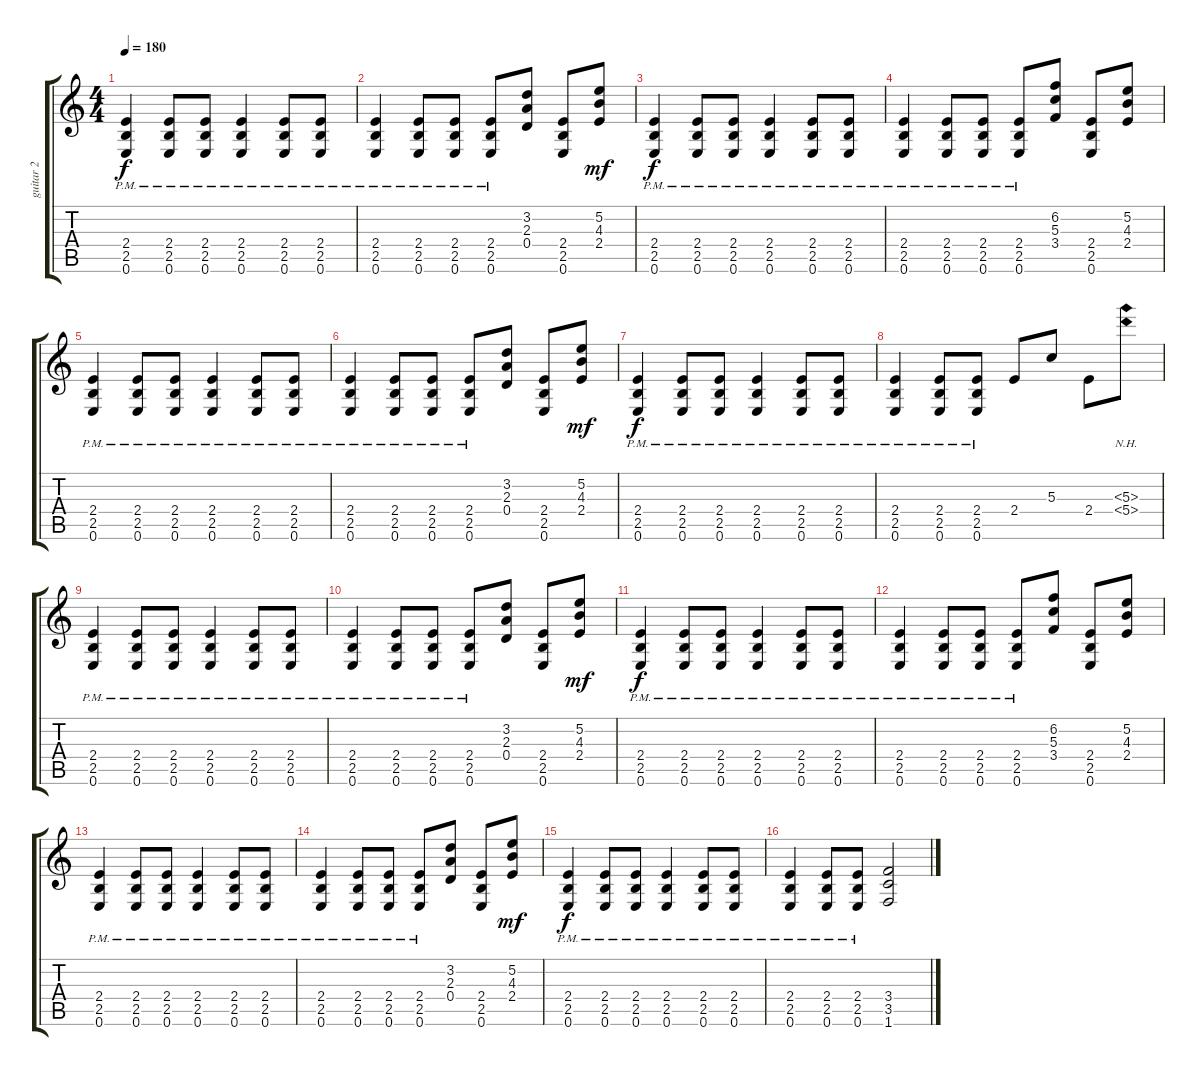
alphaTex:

\track ("guitar 2" "guitar 2") {instrument distortionguitar}
\staff {score tabs}
\tuning (E4 B3 G3 D3 A2 E2) {hide}
\ts (4 4)
\tempo 180
\clef g2
\ks c
(2.4{pm} 2.5{pm} 0.6{pm}).4{dy f} (2.4{pm} 2.5{pm} 0.6{pm}).8 (2.4{pm} 2.5{pm} 0.6{pm}).8 (2.4{pm} 2.5{pm} 0.6{pm}).4 (2.4{pm} 2.5{pm} 0.6{pm}).8 (2.4{pm} 2.5{pm} 0.6{pm}).8 |
(2.4{pm} 2.5{pm} 0.6{pm}).4 (2.4{pm} 2.5{pm} 0.6{pm}).8 (2.4{pm} 2.5{pm} 0.6{pm}).8 (2.4{pm} 2.5{pm} 0.6{pm}).8 (3.2 2.3 0.4).8 (2.4 2.5 0.6).8 (5.2 4.3 2.4).8{dy mf} |
(2.4{pm} 2.5{pm} 0.6{pm}).4{dy f} (2.4{pm} 2.5{pm} 0.6{pm}).8 (2.4{pm} 2.5{pm} 0.6{pm}).8 (2.4{pm} 2.5{pm} 0.6{pm}).4 (2.4{pm} 2.5{pm} 0.6{pm}).8 (2.4{pm} 2.5{pm} 0.6{pm}).8 |
(2.4{pm} 2.5{pm} 0.6{pm}).4 (2.4{pm} 2.5{pm} 0.6{pm}).8 (2.4{pm} 2.5{pm} 0.6{pm}).8 (2.4{pm} 2.5{pm} 0.6{pm}).8 (6.2 5.3 3.4).8 (2.4 2.5 0.6).8 (5.2 4.3 2.4).8 |
(2.4{pm} 2.5{pm} 0.6{pm}).4 (2.4{pm} 2.5{pm} 0.6{pm}).8 (2.4{pm} 2.5{pm} 0.6{pm}).8 (2.4{pm} 2.5{pm} 0.6{pm}).4 (2.4{pm} 2.5{pm} 0.6{pm}).8 (2.4{pm} 2.5{pm} 0.6{pm}).8 |
(2.4{pm} 2.5{pm} 0.6{pm}).4 (2.4{pm} 2.5{pm} 0.6{pm}).8 (2.4{pm} 2.5{pm} 0.6{pm}).8 (2.4{pm} 2.5{pm} 0.6{pm}).8 (3.2 2.3 0.4).8 (2.4 2.5 0.6).8 (5.2 4.3 2.4).8{dy mf} |
(2.4{pm} 2.5{pm} 0.6{pm}).4{dy f} (2.4{pm} 2.5{pm} 0.6{pm}).8 (2.4{pm} 2.5{pm} 0.6{pm}).8 (2.4{pm} 2.5{pm} 0.6{pm}).4 (2.4{pm} 2.5{pm} 0.6{pm}).8 (2.4{pm} 2.5{pm} 0.6{pm}).8 |
(2.4{pm} 2.5{pm} 0.6{pm}).4 (2.4{pm} 2.5{pm} 0.6{pm}).8 (2.4{pm} 2.5{pm} 0.6{pm}).8 2.4.8 5.3.8 2.4.8 (5.3{nh} 5.4{nh}).8 |
(2.4{pm} 2.5{pm} 0.6{pm}).4 (2.4{pm} 2.5{pm} 0.6{pm}).8 (2.4{pm} 2.5{pm} 0.6{pm}).8 (2.4{pm} 2.5{pm} 0.6{pm}).4 (2.4{pm} 2.5{pm} 0.6{pm}).8 (2.4{pm} 2.5{pm} 0.6{pm}).8 |
(2.4{pm} 2.5{pm} 0.6{pm}).4 (2.4{pm} 2.5{pm} 0.6{pm}).8 (2.4{pm} 2.5{pm} 0.6{pm}).8 (2.4{pm} 2.5{pm} 0.6{pm}).8 (3.2 2.3 0.4).8 (2.4 2.5 0.6).8 (5.2 4.3 2.4).8{dy mf} |
(2.4{pm} 2.5{pm} 0.6{pm}).4{dy f} (2.4{pm} 2.5{pm} 0.6{pm}).8 (2.4{pm} 2.5{pm} 0.6{pm}).8 (2.4{pm} 2.5{pm} 0.6{pm}).4 (2.4{pm} 2.5{pm} 0.6{pm}).8 (2.4{pm} 2.5{pm} 0.6{pm}).8 |
(2.4{pm} 2.5{pm} 0.6{pm}).4 (2.4{pm} 2.5{pm} 0.6{pm}).8 (2.4{pm} 2.5{pm} 0.6{pm}).8 (2.4{pm} 2.5{pm} 0.6{pm}).8 (6.2 5.3 3.4).8 (2.4 2.5 0.6).8 (5.2 4.3 2.4).8 |
(2.4{pm} 2.5{pm} 0.6{pm}).4 (2.4{pm} 2.5{pm} 0.6{pm}).8 (2.4{pm} 2.5{pm} 0.6{pm}).8 (2.4{pm} 2.5{pm} 0.6{pm}).4 (2.4{pm} 2.5{pm} 0.6{pm}).8 (2.4{pm} 2.5{pm} 0.6{pm}).8 |
(2.4{pm} 2.5{pm} 0.6{pm}).4 (2.4{pm} 2.5{pm} 0.6{pm}).8 (2.4{pm} 2.5{pm} 0.6{pm}).8 (2.4{pm} 2.5{pm} 0.6{pm}).8 (3.2 2.3 0.4).8 (2.4 2.5 0.6).8 (5.2 4.3 2.4).8{dy mf} |
(2.4{pm} 2.5{pm} 0.6{pm}).4{dy f} (2.4{pm} 2.5{pm} 0.6{pm}).8 (2.4{pm} 2.5{pm} 0.6{pm}).8 (2.4{pm} 2.5{pm} 0.6{pm}).4 (2.4{pm} 2.5{pm} 0.6{pm}).8 (2.4{pm} 2.5{pm} 0.6{pm}).8 |
(2.4{pm} 2.5{pm} 0.6{pm}).4 (2.4{pm} 2.5{pm} 0.6{pm}).8 (2.4{pm} 2.5{pm} 0.6{pm}).8 (3.4 3.5 1.6).2
